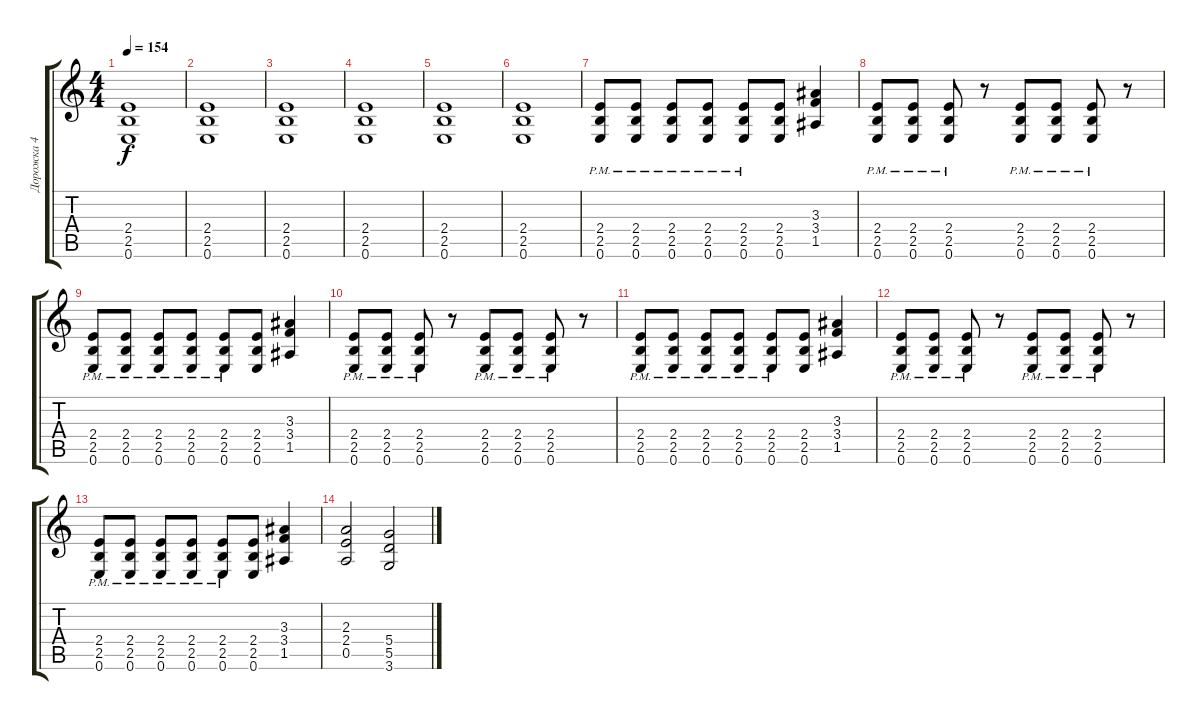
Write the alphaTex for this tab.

\track ("Дорожка 4" "Дорожка 4") {instrument distortionguitar}
\staff {score tabs}
\tuning (E4 B3 G3 D3 A2 E2) {hide}
\ts (4 4)
\tempo 154
\clef g2
\ks c
(2.4 2.5 0.6).1{dy f} |
(2.4 2.5 0.6).1 |
(2.4 2.5 0.6).1 |
(2.4 2.5 0.6).1 |
(2.4 2.5 0.6).1 |
(2.4 2.5 0.6).1 |
(2.4{pm} 2.5{pm} 0.6{pm}).8 (2.4{pm} 2.5{pm} 0.6{pm}).8 (2.4{pm} 2.5{pm} 0.6{pm}).8 (2.4{pm} 2.5{pm} 0.6{pm}).8 (2.4{pm} 2.5{pm} 0.6{pm}).8 (2.4 2.5 0.6).8 (3.3 3.4 1.5).4 |
(2.4{pm} 2.5{pm} 0.6{pm}).8 (2.4{pm} 2.5{pm} 0.6{pm}).8 (2.4{pm} 2.5{pm} 0.6{pm}).8 r.8 (2.4{pm} 2.5{pm} 0.6{pm}).8 (2.4{pm} 2.5{pm} 0.6{pm}).8 (2.4{pm} 2.5{pm} 0.6{pm}).8 r.8 |
(2.4{pm} 2.5{pm} 0.6{pm}).8 (2.4{pm} 2.5{pm} 0.6{pm}).8 (2.4{pm} 2.5{pm} 0.6{pm}).8 (2.4{pm} 2.5{pm} 0.6{pm}).8 (2.4{pm} 2.5{pm} 0.6{pm}).8 (2.4 2.5 0.6).8 (3.3 3.4 1.5).4 |
(2.4{pm} 2.5{pm} 0.6{pm}).8 (2.4{pm} 2.5{pm} 0.6{pm}).8 (2.4{pm} 2.5{pm} 0.6{pm}).8 r.8 (2.4{pm} 2.5{pm} 0.6{pm}).8 (2.4{pm} 2.5{pm} 0.6{pm}).8 (2.4{pm} 2.5{pm} 0.6{pm}).8 r.8 |
(2.4{pm} 2.5{pm} 0.6{pm}).8 (2.4{pm} 2.5{pm} 0.6{pm}).8 (2.4{pm} 2.5{pm} 0.6{pm}).8 (2.4{pm} 2.5{pm} 0.6{pm}).8 (2.4{pm} 2.5{pm} 0.6{pm}).8 (2.4 2.5 0.6).8 (3.3 3.4 1.5).4 |
(2.4{pm} 2.5{pm} 0.6{pm}).8 (2.4{pm} 2.5{pm} 0.6{pm}).8 (2.4{pm} 2.5{pm} 0.6{pm}).8 r.8 (2.4{pm} 2.5{pm} 0.6{pm}).8 (2.4{pm} 2.5{pm} 0.6{pm}).8 (2.4{pm} 2.5{pm} 0.6{pm}).8 r.8 |
(2.4{pm} 2.5{pm} 0.6{pm}).8 (2.4{pm} 2.5{pm} 0.6{pm}).8 (2.4{pm} 2.5{pm} 0.6{pm}).8 (2.4{pm} 2.5{pm} 0.6{pm}).8 (2.4{pm} 2.5{pm} 0.6{pm}).8 (2.4 2.5 0.6).8 (3.3 3.4 1.5).4 |
(2.3 2.4 0.5).2 (5.4 5.5 3.6).2
